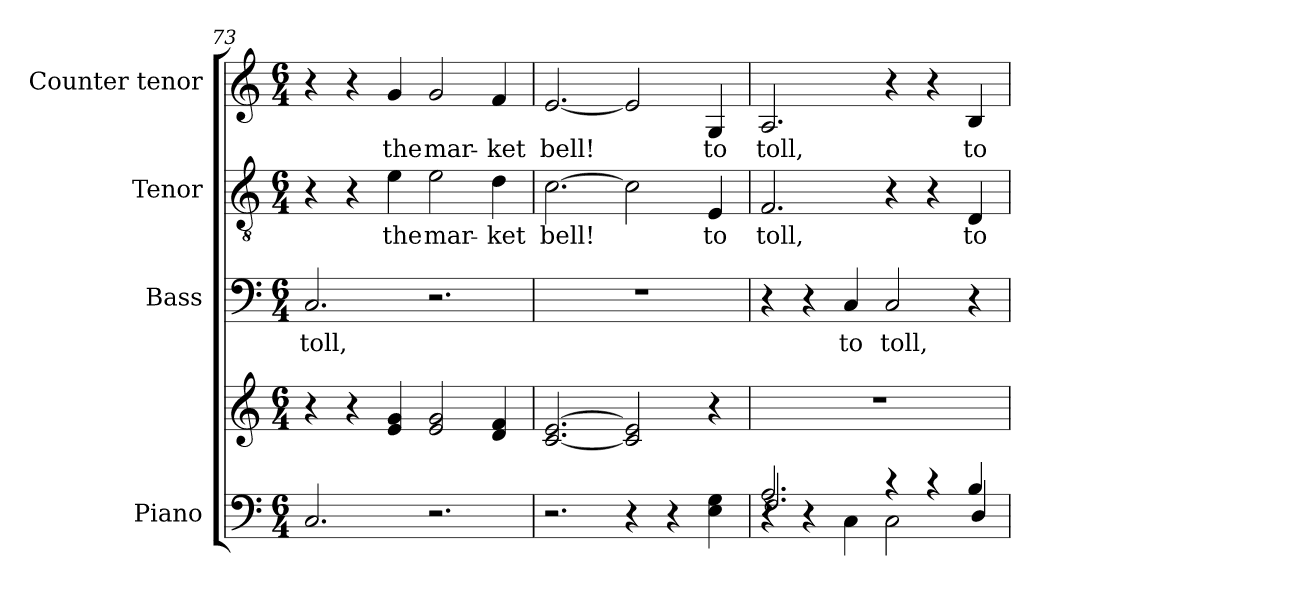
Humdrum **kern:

**kern	**kern	**kern	**text	**kern	**text	**kern	**text
*part4	*part4	*part3	*part3	*part2	*part2	*part1	*part1
*staff5	*staff4	*staff3	*staff3	*staff2	*staff2	*staff1	*staff1
*I"Piano	*	*I"Bass	*	*I"Tenor	*	*I"Counter tenor	*
*	*	*I'B.	*	*I'T.	*	*	*
*clefF4	*clefG2	*clefF4	*	*clefGv2	*	*clefG2	*
*	*	*	*	*ITrd7c12	*	*	*
*k[]	*k[]	*k[]	*	*k[]	*	*k[]	*
*C:	*C:	*C:	*	*C:	*	*C:	*
*M6/4	*M6/4	*M6/4	*	*M6/4	*	*M6/4	*
=73	=73	=73	=73	=73	=73	=73	=73
!	!	!	!LO:LY:b:color=#000000	!	!	!	!
2.Ci/	4r	2.Ci/	toll,	4r	.	4r	.
.	4r	.	.	4r	.	4r	.
!	!	!	!	!	!LO:LY:b:color=#000000	!	!
!	!	!	!	!	!	!	!LO:LY:b:color=#000000
.	4ei/ 4gi	.	.	4Ei\	the	4gi/	the
!	!	!	!	!	!LO:LY:b:color=#000000	!	!
!	!	!	!	!	!	!	!LO:LY:b:color=#000000
2.r	2ei/ 2gi	2.r	.	2Ei\	mar-	2gi/	mar-
!	!	!	!	!	!LO:LY:b:color=#000000	!	!
!	!	!	!	!	!	!	!LO:LY:b:color=#000000
.	4di/ 4fi	.	.	4Di\	-ket	4fi/	-ket
=74	=74	=74	=74	=74	=74	=74	=74
!	!	!LO:N:vis=1	!	!	!	!	!
!	!	!	!	!	!LO:LY:b:color=#000000	!	!
!	!	!	!	!	!	!	!LO:LY:b:color=#000000
2.r	[2.ci/ [2.ei	1.r	.	[2.Ci\	bell!	[2.ei/	bell!
4r	2ci/] 2ei]	.	.	2Ci\]	.	2ei/]	.
4r	.	.	.	.	.	.	.
!	!	!	!	!	!LO:LY:b:color=#000000	!	!
!	!	!	!	!	!	!	!LO:LY:b:color=#000000
4Ei\ 4Gi	4r	.	.	4EEi/	to	4Gi/	to
!!LO:PB:g=z
=75	=75	=75	=75	=75	=75	=75	=75
*^	*	*	*	*	*	*	*
*	*^	*	*	*	*	*	*	*
!	!	!	!LO:N:vis=1	!	!	!	!	!	!
!	!	!	!	!	!	!	!LO:LY:b:color=#000000	!	!
!	!	!	!	!	!	!	!	!	!LO:LY:b:color=#000000
2.Ai/	2.Fi/	4r	1.r	4r	.	2.FFi/	toll,	2.Ai/	toll,
.	.	4r	.	4r	.	.	.	.	.
!	!	!	!	!	!LO:LY:b:color=#000000	!	!	!	!
.	.	4Ci\	.	4Ci/	to	.	.	.	.
!	!	!	!	!	!LO:LY:b:color=#000000	!	!	!	!
4r	4ryy	2Ci\	.	2Ci/	toll,	4r	.	4r	.
4r	4ryy	.	.	.	.	4r	.	4r	.
!	!	!	!	!	!	!	!LO:LY:b:color=#000000	!	!
!	!	!	!	!	!	!	!	!	!LO:LY:b:color=#000000
4Bi/	4Di/	4ryy	.	4r	.	4DDi/	to	4Bi/	to
*v	*v	*v	*	*	*	*	*	*	*
=	=	=	=	=	=	=	=
*-	*-	*-	*-	*-	*-	*-	*-
